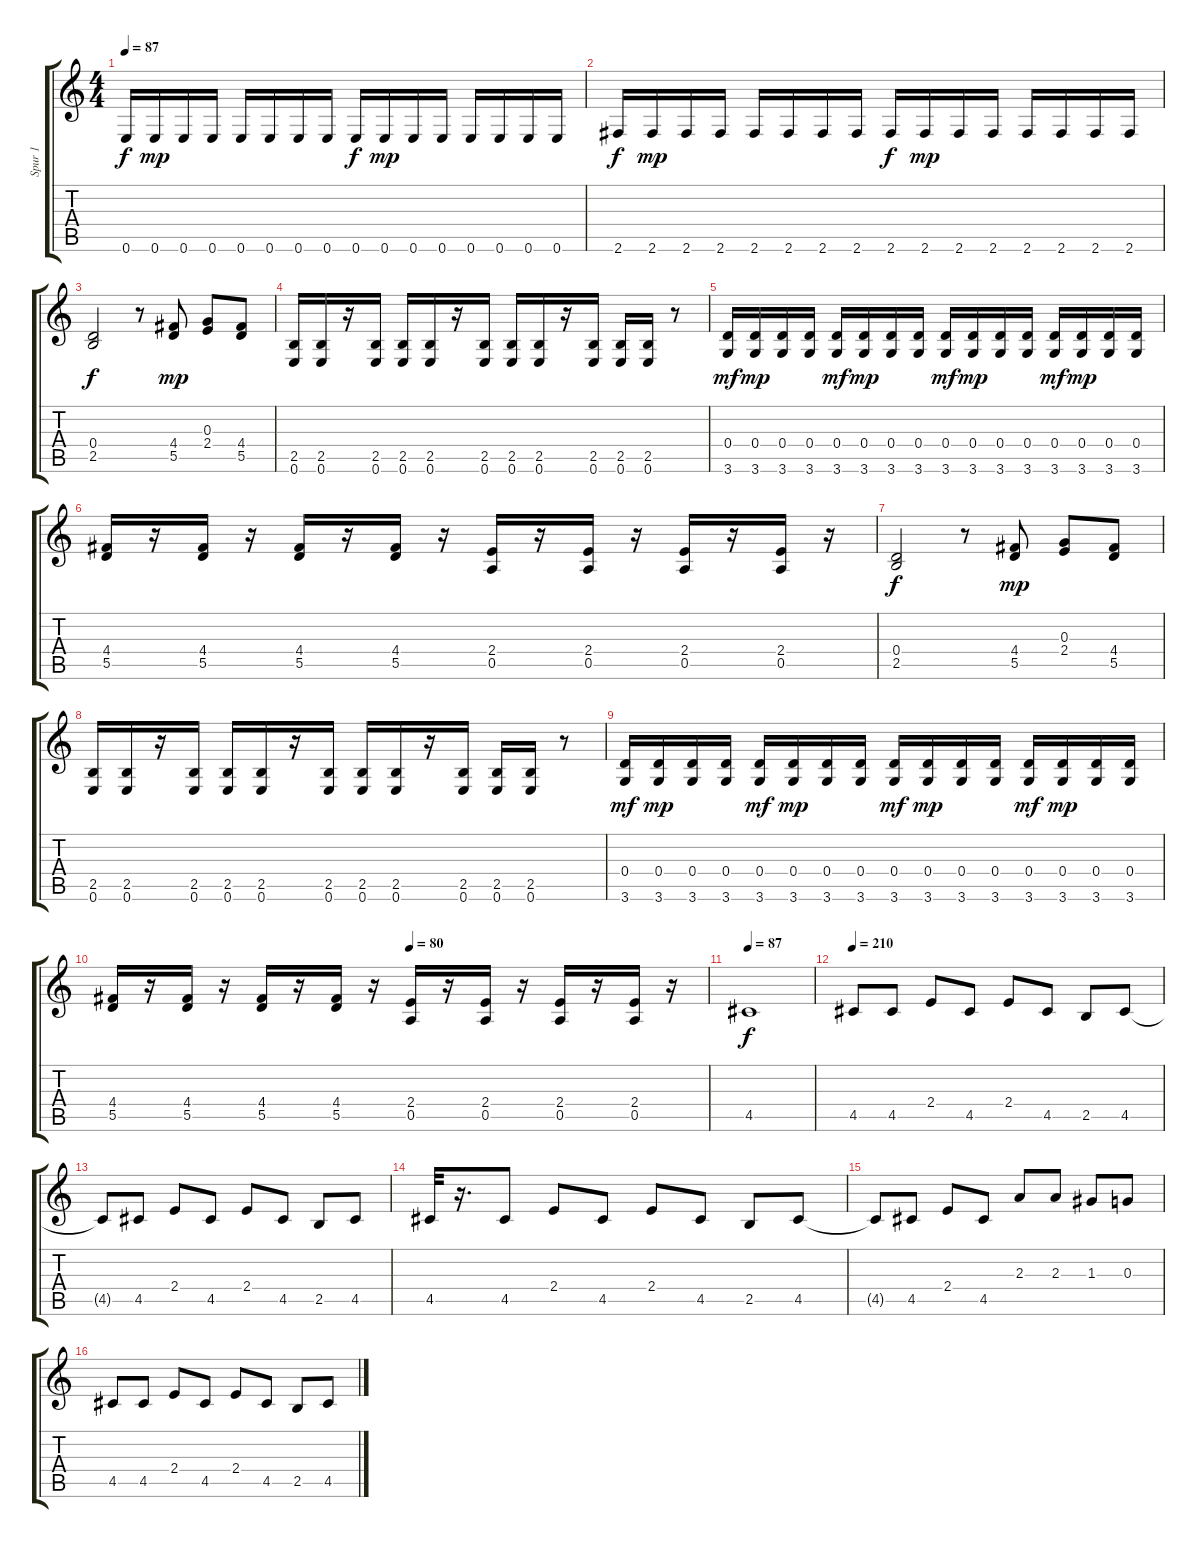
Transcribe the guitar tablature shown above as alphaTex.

\track ("Spur 1" "Spur 1") {instrument distortionguitar}
\staff {score tabs}
\tuning (E4 B3 G3 D3 A2 E2) {hide}
\ts (4 4)
\tempo 87
\clef g2
\ks c
0.6.16{dy f} 0.6.16{dy mp} 0.6.16 0.6.16 0.6.16 0.6.16 0.6.16 0.6.16 0.6.16{dy f} 0.6.16{dy mp} 0.6.16 0.6.16 0.6.16 0.6.16 0.6.16 0.6.16 |
2.6.16{dy f} 2.6.16{dy mp} 2.6.16 2.6.16 2.6.16 2.6.16 2.6.16 2.6.16 2.6.16{dy f} 2.6.16{dy mp} 2.6.16 2.6.16 2.6.16 2.6.16 2.6.16 2.6.16 |
(0.4 2.5).2{dy f} r.8 (4.4 5.5).8{dy mp} (0.3 2.4).8 (4.4 5.5).8 |
(2.5 0.6).16 (2.5 0.6).16 r.16 (2.5 0.6).16 (2.5 0.6).16 (2.5 0.6).16 r.16 (2.5 0.6).16 (2.5 0.6).16 (2.5 0.6).16 r.16 (2.5 0.6).16 (2.5 0.6).16 (2.5 0.6).16 r.8 |
(0.4 3.6).16{dy mf} (0.4 3.6).16{dy mp} (0.4 3.6).16 (0.4 3.6).16 (0.4 3.6).16{dy mf} (0.4 3.6).16{dy mp} (0.4 3.6).16 (0.4 3.6).16 (0.4 3.6).16{dy mf} (0.4 3.6).16{dy mp} (0.4 3.6).16 (0.4 3.6).16 (0.4 3.6).16{dy mf} (0.4 3.6).16{dy mp} (0.4 3.6).16 (0.4 3.6).16 |
(4.4 5.5).16 r.16 (4.4 5.5).16 r.16 (4.4 5.5).16 r.16 (4.4 5.5).16 r.16 (2.4 0.5).16 r.16 (2.4 0.5).16 r.16 (2.4 0.5).16 r.16 (2.4 0.5).16 r.16 |
(0.4 2.5).2{dy f} r.8 (4.4 5.5).8{dy mp} (0.3 2.4).8 (4.4 5.5).8 |
(2.5 0.6).16 (2.5 0.6).16 r.16 (2.5 0.6).16 (2.5 0.6).16 (2.5 0.6).16 r.16 (2.5 0.6).16 (2.5 0.6).16 (2.5 0.6).16 r.16 (2.5 0.6).16 (2.5 0.6).16 (2.5 0.6).16 r.8 |
(0.4 3.6).16{dy mf} (0.4 3.6).16{dy mp} (0.4 3.6).16 (0.4 3.6).16 (0.4 3.6).16{dy mf} (0.4 3.6).16{dy mp} (0.4 3.6).16 (0.4 3.6).16 (0.4 3.6).16{dy mf} (0.4 3.6).16{dy mp} (0.4 3.6).16 (0.4 3.6).16 (0.4 3.6).16{dy mf} (0.4 3.6).16{dy mp} (0.4 3.6).16 (0.4 3.6).16 |
\tempo (80 0.5)
(4.4 5.5).16 r.16 (4.4 5.5).16 r.16 (4.4 5.5).16 r.16 (4.4 5.5).16 r.16 (2.4 0.5).16 r.16 (2.4 0.5).16 r.16 (2.4 0.5).16 r.16 (2.4 0.5).16 r.16 |
\tempo 87
4.5.1{dy f} |
\tempo 210
4.5.8 4.5.8 2.4.8 4.5.8 2.4.8 4.5.8 2.5.8 4.5.8 |
4.5{t}.8 4.5.8 2.4.8 4.5.8 2.4.8 4.5.8 2.5.8 4.5.8 |
4.5.32 r.16{d} 4.5.8 2.4.8 4.5.8 2.4.8 4.5.8 2.5.8 4.5.8 |
4.5{t}.8 4.5.8 2.4.8 4.5.8 2.3.8 2.3.8 1.3.8 0.3.8 |
4.5.8 4.5.8 2.4.8 4.5.8 2.4.8 4.5.8 2.5.8 4.5.8
